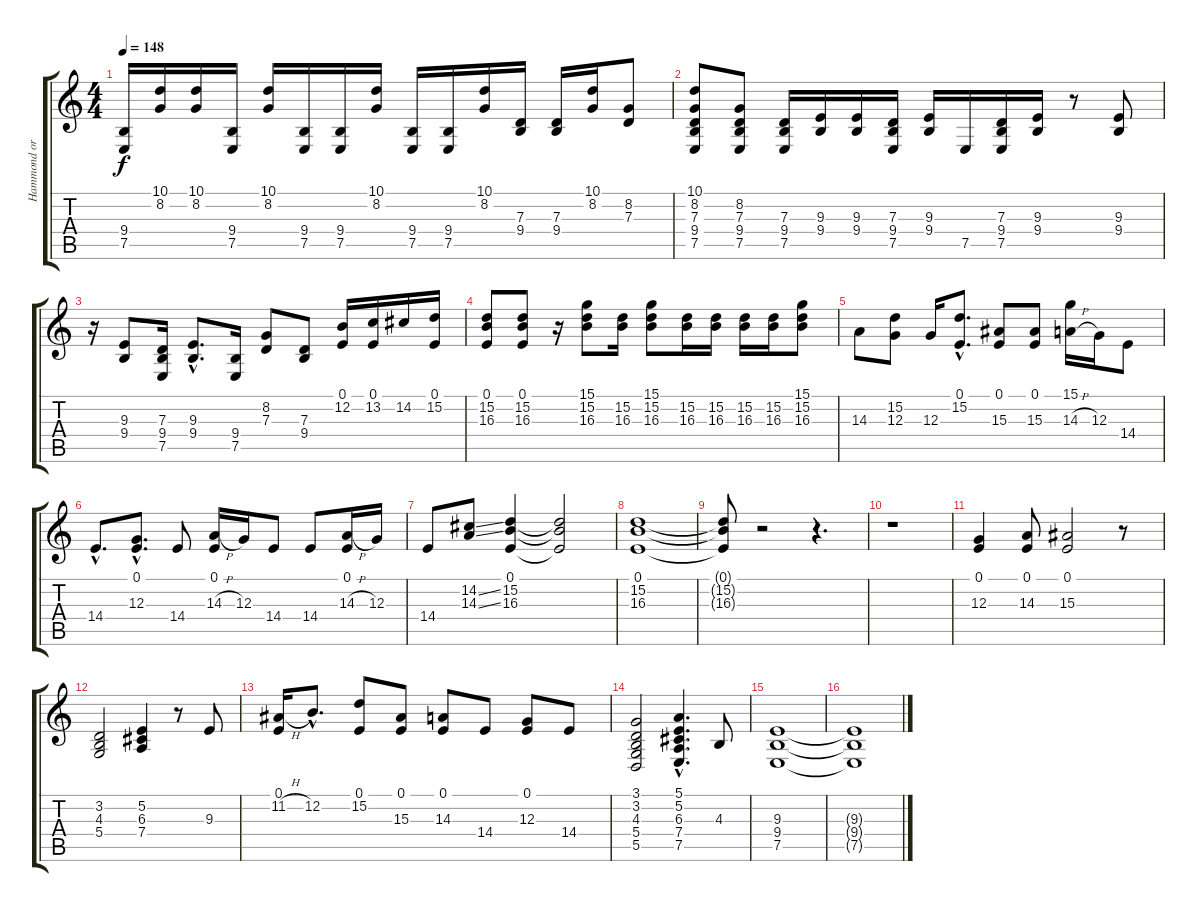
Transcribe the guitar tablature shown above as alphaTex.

\track ("Hammond organ arr. gtr" "Hammond or") {instrument drawbarorgan}
\staff {score tabs}
\tuning (E4 B3 G3 D3 A2 E2) {hide}
\ts (4 4)
\tempo 148
\clef g2
\ks c
(9.4 7.5).16{dy f} (10.1 8.2).16 (10.1 8.2).16 (9.4 7.5).16 (10.1 8.2).16 (9.4 7.5).16 (9.4 7.5).16 (10.1 8.2).16 (9.4 7.5).16 (9.4 7.5).16 (10.1 8.2).16 (7.3 9.4).16 (7.3 9.4).16 (10.1 8.2).16 (8.2 7.3).8 |
(10.1 8.2 7.3 9.4 7.5).8 (8.2 7.3 9.4 7.5).8 (7.3 9.4 7.5).16 (9.3 9.4).16 (9.3 9.4).16 (7.3 9.4 7.5).16 (9.3 9.4).16 7.5.16 (7.3 9.4 7.5).16 (9.3 9.4).16 r.8 (9.3 9.4).8 |
r.16 (9.3 9.4).8 (7.3 9.4 7.5).16 (9.3{hac} 9.4{hac}).8{d} (9.4 7.5).16 (8.2 7.3).8 (7.3 9.4).8 (0.1 12.2).16 (0.1 13.2).16 14.2.16 (0.1 15.2).16 |
(0.1 15.2 16.3).8 (0.1 15.2 16.3).8 r.16 (15.1 15.2 16.3).8 (15.2 16.3).16 (15.1 15.2 16.3).8 (15.2 16.3).16 (15.2 16.3).16 (15.2 16.3).16 (15.2 16.3).16 (15.1 15.2 16.3).8 |
14.3.8 (15.2 12.3).8 12.3.16 (0.1{hac} 15.2{hac}).8{d} (0.1 15.3).8 (0.1 15.3).8 (15.1 14.3{h}).16 12.3.16 14.4.8 |
14.4{hac}.8{d} (0.1{hac} 12.3{hac}).8{d} 14.4.8 (0.1 14.3{h}).16 12.3.16 14.4.8 14.4.8 (0.1 14.3{h}).16 12.3.16 |
14.4.8 (14.2{ss} 14.3{ss}).8 (0.1 15.2 16.3).4 (0.1{t} 15.2{t} 16.3{t}).2 |
(0.1 15.2 16.3).1 |
(0.1{t} 15.2{t} 16.3{t}).8 r.2 r.4{d} |
r.1 |
(0.1 12.3).4 (0.1 14.3).8 (0.1 15.3).2 r.8 |
(3.2 4.3 5.4).2 (5.2 6.3 7.4).4 r.8 9.3.8 |
(0.1 11.2{h}).16 12.2{hac}.8{d} (0.1 15.2).8 (0.1 15.3).8 (0.1 14.3).8 14.4.8 (0.1 12.3).8 14.4.8 |
(3.1 3.2 4.3 5.4 5.5).2 (5.1{hac} 5.2{hac} 6.3{hac} 7.4{hac} 7.5{hac}).4{d} 4.3.8 |
(9.3 9.4 7.5).1 |
(9.3{t} 9.4{t} 7.5{t}).1
